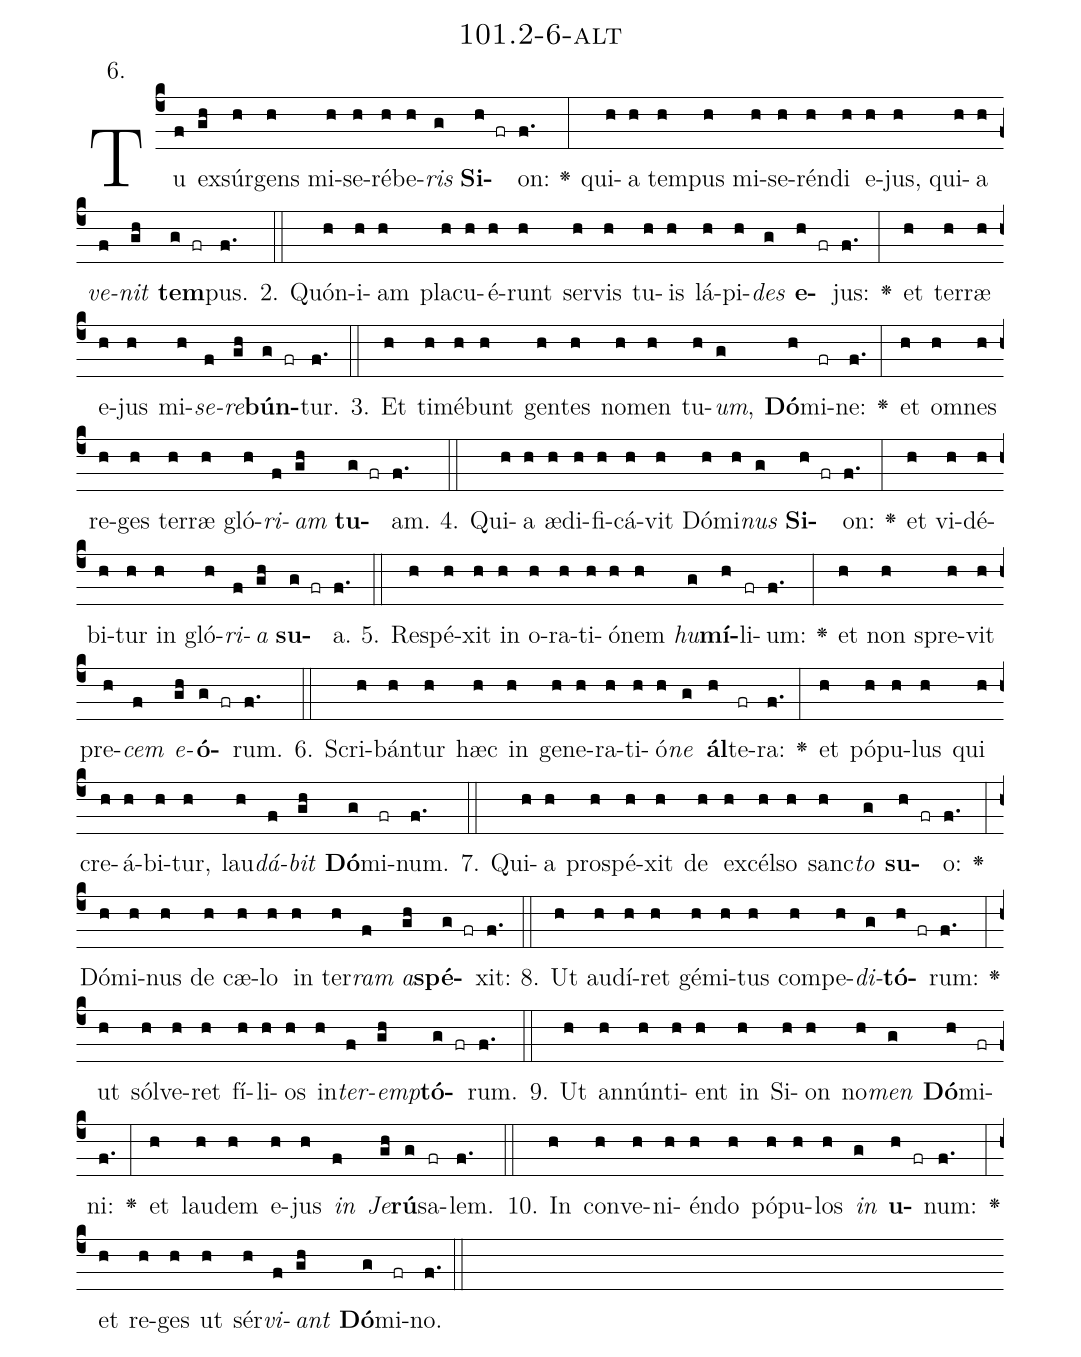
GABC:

name: 101.2-6-alt;
annotation: 6.;
%%
(c4)Tu(f) ex(gh)súr(h)gens(h) mi(h)se(h)ré(h)be(h)<i>ris</i>(g) <b>Si</b>(h fr)on:(f.) <v>\greheightstar</v>(:) qui(h)a(h) tem(h)pus(h) mi(h)se(h)rén(h)di(h) e(h)jus,(h) qui(h)a(h) <i>ve</i>(f)<i>nit</i>(gh) <b>tem</b>(g fr)pus.(f.) (::)
2. Quón(h)i(h)am(h) pla(h)cu(h)é(h)runt(h) ser(h)vis(h) tu(h)is(h) lá(h)pi(h)<i>des</i>(g) <b>e</b>(h fr)jus:(f.) <v>\greheightstar</v>(:) et(h) ter(h)ræ(h) e(h)jus(h) mi(h)<i>se</i>(f)<i>re</i>(gh)<b>bún</b>(g fr)tur.(f.) (::)
3. Et(h) ti(h)mé(h)bunt(h) gen(h)tes(h) no(h)men(h) tu(h)<i>um</i>,(g) <b>Dó</b>(h)mi(fr)ne:(f.) <v>\greheightstar</v>(:) et(h) om(h)nes(h) re(h)ges(h) ter(h)ræ(h) gló(h)<i>ri</i>(f)<i>am</i>(gh) <b>tu</b>(g fr)am.(f.) (::)
4. Qui(h)a(h) æ(h)di(h)fi(h)cá(h)vit(h) Dó(h)mi(h)<i>nus</i>(g) <b>Si</b>(h fr)on:(f.) <v>\greheightstar</v>(:) et(h) vi(h)dé(h)bi(h)tur(h) in(h) gló(h)<i>ri</i>(f)<i>a</i>(gh) <b>su</b>(g fr)a.(f.) (::)
5. Re(h)spé(h)xit(h) in(h) o(h)ra(h)ti(h)ó(h)nem(h) <i>hu</i>(g)<b>mí</b>(h)li(fr)um:(f.) <v>\greheightstar</v>(:) et(h) non(h) spre(h)vit(h) pre(h)<i>cem</i>(f) <i>e</i>(gh)<b>ó</b>(g fr)rum.(f.) (::)
6. Scri(h)bán(h)tur(h) hæc(h) in(h) ge(h)ne(h)ra(h)ti(h)ó(h)<i>ne</i>(g) <b>ál</b>(h)te(fr)ra:(f.) <v>\greheightstar</v>(:) et(h) pó(h)pu(h)lus(h) qui(h) cre(h)á(h)bi(h)tur,(h) lau(h)<i>dá</i>(f)<i>bit</i>(gh) <b>Dó</b>(g)mi(fr)num.(f.) (::)
7. Qui(h)a(h) pro(h)spé(h)xit(h) de(h) ex(h)cél(h)so(h) sanc(h)<i>to</i>(g) <b>su</b>(h fr)o:(f.) <v>\greheightstar</v>(:) Dó(h)mi(h)nus(h) de(h) cæ(h)lo(h) in(h) ter(h)<i>ram</i>(f) <i>a</i>(gh)<b>spé</b>(g fr)xit:(f.) (::)
8. Ut(h) au(h)dí(h)ret(h) gé(h)mi(h)tus(h) com(h)pe(h)<i>di</i>(g)<b>tó</b>(h fr)rum:(f.) <v>\greheightstar</v>(:) ut(h) sól(h)ve(h)ret(h) fí(h)li(h)os(h) in(h)<i>ter</i>(f)<i>emp</i>(gh)<b>tó</b>(g fr)rum.(f.) (::)
9. Ut(h) an(h)nún(h)ti(h)ent(h) in(h) Si(h)on(h) no(h)<i>men</i>(g) <b>Dó</b>(h)mi(fr)ni:(f.) <v>\greheightstar</v>(:) et(h) lau(h)dem(h) e(h)jus(h) <i>in</i>(f) <i>Je</i>(gh)<b>rú</b>(g)sa(fr)lem.(f.) (::)
10. In(h) con(h)ve(h)ni(h)én(h)do(h) pó(h)pu(h)los(h) <i>in</i>(g) <b>u</b>(h fr)num:(f.) <v>\greheightstar</v>(:) et(h) re(h)ges(h) ut(h) sér(h)<i>vi</i>(f)<i>ant</i>(gh) <b>Dó</b>(g)mi(fr)no.(f.) (::)
